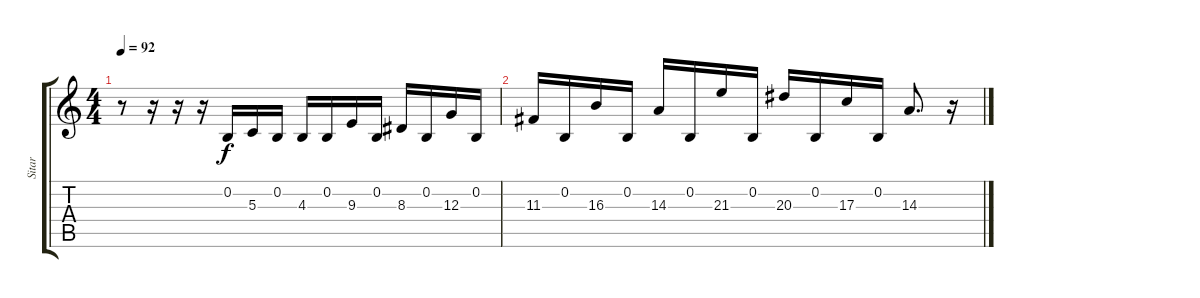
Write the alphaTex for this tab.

\track ("Sitar" "Sitar") {instrument sitar}
\staff {score tabs}
\tuning (E4 B3 G3 D3 A2 E2) {hide}
\ts (4 4)
\tempo 92
\clef g2
\ks c
r.8{dy f} r.16 r.16 r.16 0.2.16 5.3.16 0.2.16 4.3.16 0.2.16 9.3.16 0.2.16 8.3.16 0.2.16 12.3.16 0.2.16 |
11.3.16 0.2.16 16.3.16 0.2.16 14.3.16 0.2.16 21.3.16 0.2.16 20.3.16 0.2.16 17.3.16 0.2.16 14.3.8{d} r.16
